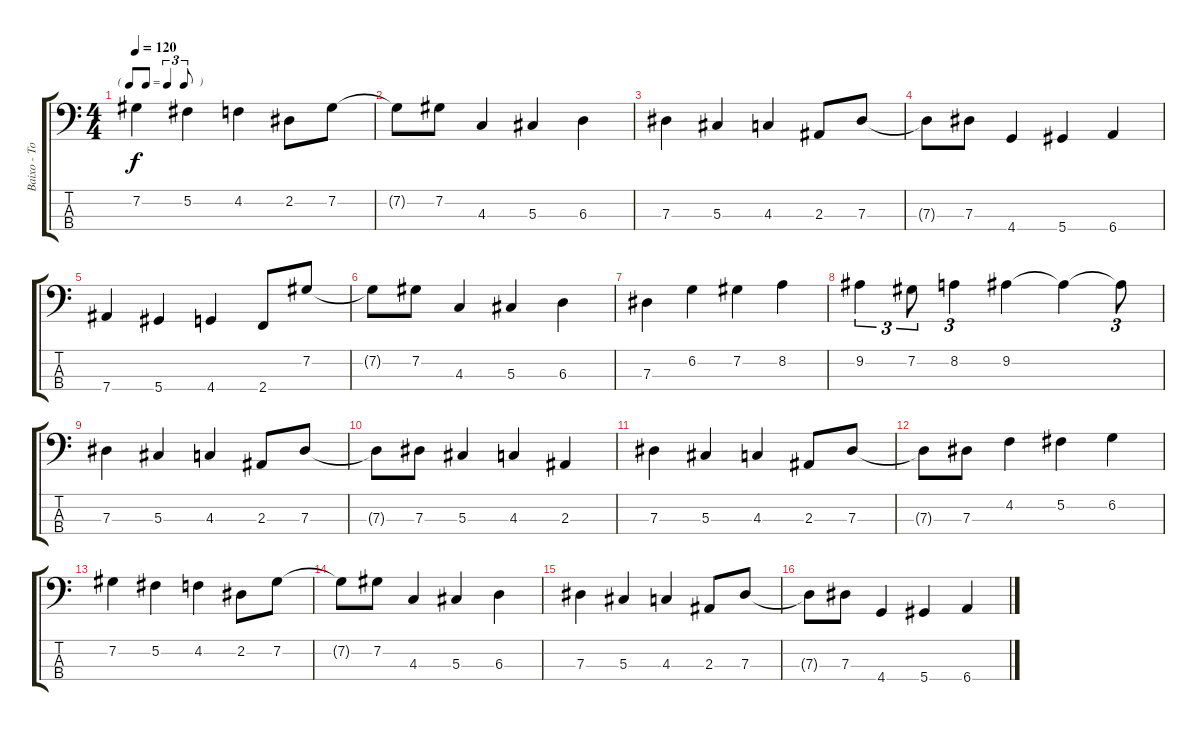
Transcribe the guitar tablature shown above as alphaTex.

\track ("Baixo - Tonny Shannon" "Baixo - To") {instrument electricbassfinger}
\staff {score tabs}
\tuning (Gb2 Db2 Ab1 Eb1) {hide}
\ts (4 4)
\tf triplet8th
\tempo 120
\clef f4
\ks c
7.2.4{dy f} 5.2.4 4.2.4 2.2.8 7.2.8 |
7.2{t}.8 7.2.8 4.3.4 5.3.4 6.3.4 |
7.3.4 5.3.4 4.3.4 2.3.8 7.3.8 |
7.3{t}.8 7.3.8 4.4.4 5.4.4 6.4.4 |
7.4.4 5.4.4 4.4.4 2.4.8 7.2.8 |
7.2{t}.8 7.2.8 4.3.4 5.3.4 6.3.4 |
7.3.4 6.2.4 7.2.4 8.2.4 |
9.2.4{tu (3 2)} 7.2.8{tu (3 2)} 8.2.4{tu (3 2)} 9.2.4 9.2{t}.4 9.2{t}.8{tu (3 2)} |
7.3.4 5.3.4 4.3.4 2.3.8 7.3.8 |
7.3{t}.8 7.3.8 5.3.4 4.3.4 2.3.4 |
7.3.4 5.3.4 4.3.4 2.3.8 7.3.8 |
7.3{t}.8 7.3.8 4.2.4 5.2.4 6.2.4 |
7.2.4 5.2.4 4.2.4 2.2.8 7.2.8 |
7.2{t}.8 7.2.8 4.3.4 5.3.4 6.3.4 |
7.3.4 5.3.4 4.3.4 2.3.8 7.3.8 |
7.3{t}.8 7.3.8 4.4.4 5.4.4 6.4.4
